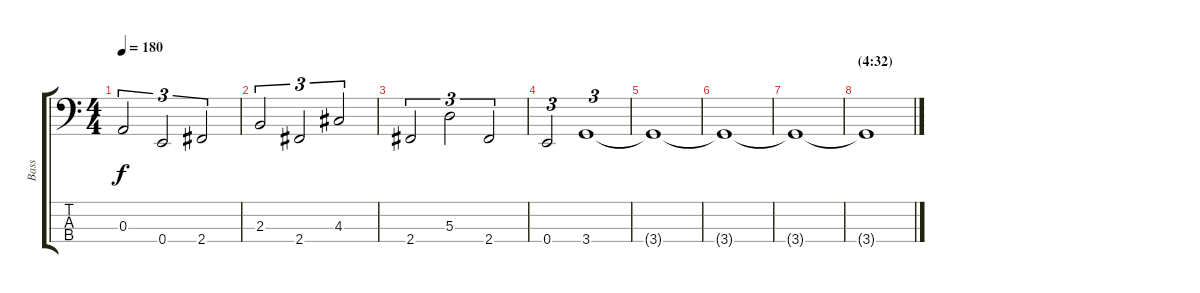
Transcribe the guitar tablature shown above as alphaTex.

\track ("Bass" "Bass") {instrument electricbassfinger}
\staff {score tabs}
\tuning (G2 D2 A1 E1) {hide}
\ts (4 4)
\tempo 180
\clef f4
\ks c
0.3.2{tu (3 2) dy f} 0.4.2{tu (3 2)} 2.4.2{tu (3 2)} |
2.3.2{tu (3 2)} 2.4.2{tu (3 2)} 4.3.2{tu (3 2)} |
2.4.2{tu (3 2)} 5.3.2{tu (3 2)} 2.4.2{tu (3 2)} |
0.4.2{tu (3 2)} 3.4.1{tu (3 2)} |
3.4{t}.1{volume 3} |
3.4{t}.1 |
3.4{t}.1 |
\section ("" "(4:32)")
3.4{t}.1
